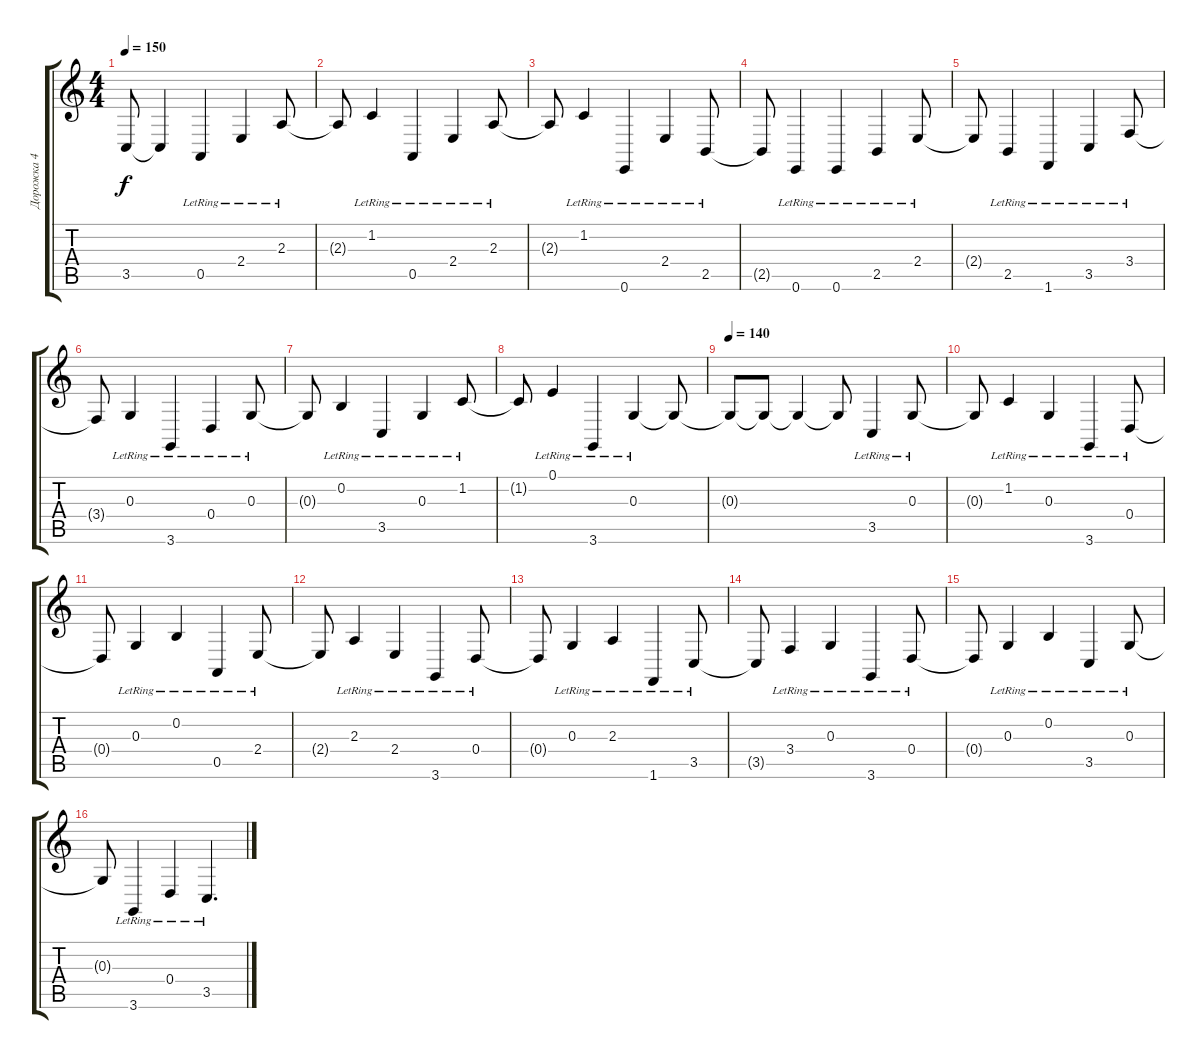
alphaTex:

\track ("Дорожка 4" "Дорожка 4") {instrument brightacousticpiano}
\staff {score tabs}
\tuning (E4 B3 G3 D3 A2 E2) {hide}
\ts (4 4)
\tempo 150
\clef g2
\ks c
3.5{t}.8{dy f} 3.5{t}.4 0.5{lr}.4 2.4{lr}.4 2.3{lr}.8 |
2.3{t}.8 1.2{lr}.4 0.5{lr}.4 2.4{lr}.4 2.3{lr}.8 |
2.3{t}.8 1.2{lr}.4 0.6{lr}.4 2.4{lr}.4 2.5{lr}.8 |
2.5{t}.8 0.6{lr}.4 0.6{lr}.4 2.5{lr}.4 2.4{lr}.8 |
2.4{t}.8 2.5{lr}.4 1.6{lr}.4 3.5{lr}.4 3.4{lr}.8 |
3.4{t}.8 0.3{lr}.4 3.6{lr}.4 0.4{lr}.4 0.3{lr}.8 |
0.3{t}.8 0.2{lr}.4 3.5{lr}.4 0.3{lr}.4 1.2{lr}.8 |
1.2{t}.8 0.1{lr}.4 3.6{lr}.4 0.3{lr}.4 0.3{t}.8 |
\tempo 140
0.3{t}.8 0.3{t}.8 0.3{t}.4 0.3{t}.8 3.5{lr}.4 0.3{lr}.8 |
0.3{t}.8 1.2{lr}.4 0.3{lr}.4 3.6{lr}.4 0.4{lr}.8 |
0.4{t}.8 0.3{lr}.4 0.2{lr}.4 0.5{lr}.4 2.4{lr}.8 |
2.4{t}.8 2.3{lr}.4 2.4{lr}.4 3.6{lr}.4 0.4{lr}.8 |
0.4{t}.8 0.3{lr}.4 2.3{lr}.4 1.6{lr}.4 3.5{lr}.8 |
3.5{t}.8 3.4{lr}.4 0.3{lr}.4 3.6{lr}.4 0.4{lr}.8 |
0.4{t}.8 0.3{lr}.4 0.2{lr}.4 3.5{lr}.4 0.3{lr}.8 |
0.3{t}.8 3.6{lr}.4 0.4{lr}.4 3.5{lr}.4{d}
